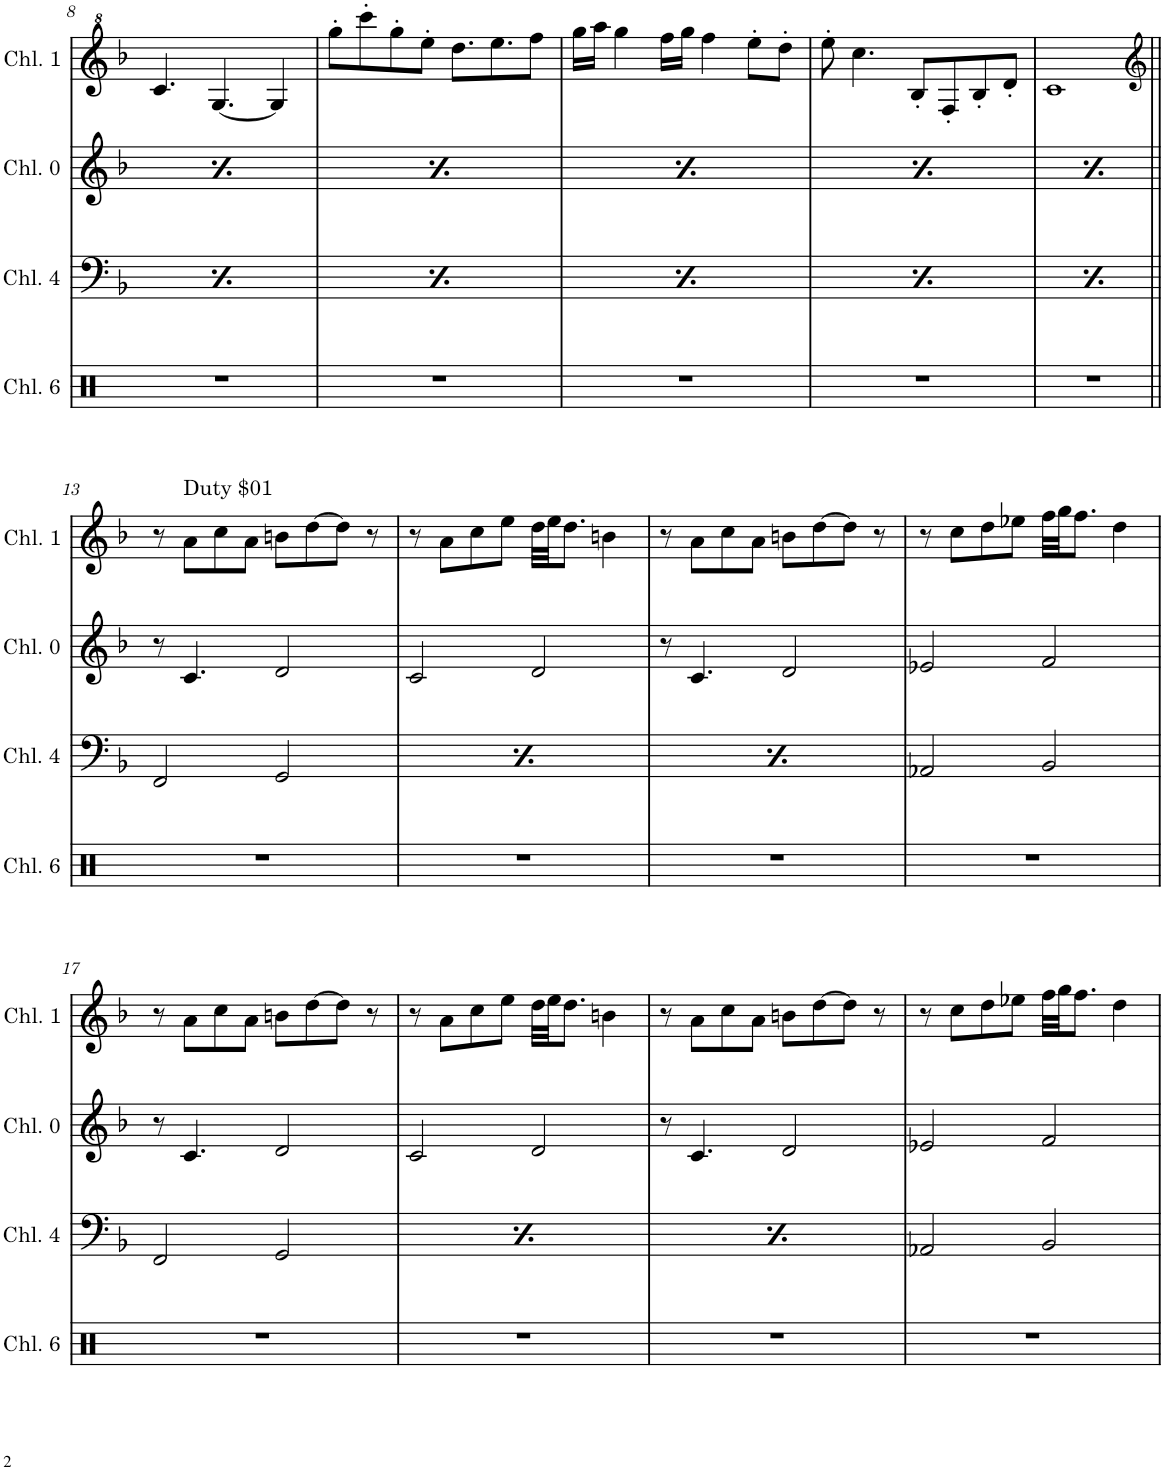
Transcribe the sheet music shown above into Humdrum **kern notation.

**kern	**kern	**kern	**kern
*part4	*part3	*part2	*part1
*staff4	*staff3	*staff2	*staff1
*I"Channel 6	*I"Channel 4	*I"Channel 0	*I"Channel 1
*I'Chl. 6	*I'Chl. 4	*I'Chl. 0	*I'Chl. 1
!!LO:PB:g=z
*clefX	*clefF4	*clefG2	*clefG2
*k[]	*k[b-]	*k[b-]	*k[b-]
*M4/4	*M4/4	*M4/4	*M4/4
*met(c)	*met(c)	*met(c)	*met(c)
=8	=8	=8	=8
1r	8C\L	8r	4.cc/
.	8e\J	8g^/L	.
.	4r	8c'/	.
.	.	8c'/J	[4.g/
.	8BB-\L	8r	.
.	8d\J	8f^/L	.
.	4r	8B-'/	4g/]
.	.	8B-'/J	.
=9	=9	=9	=9
1r	8C\L	8r	8ggg'\L
.	8e\J	8g^/L	8cccc'\
.	4r	8c'/	8ggg'\
.	.	8c'/J	8eee'\J
.	8BB-\L	8r	8.ddd\L
.	8d\J	8f^/L	.
.	.	.	8.eee\
.	4r	8B-'/	.
.	.	8B-'/J	8fff\J
=10	=10	=10	=10
1r	8C\L	8r	16ggg\LL
.	.	.	16aaa\JJ
.	8e\J	8g^/L	4ggg\
.	4r	8c'/	.
.	.	8c'/J	16fff\LL
.	.	.	16ggg\JJ
.	8BB-\L	8r	4fff\
.	8d\J	8f^/L	.
.	4r	8B-'/	8eee'\L
.	.	8B-'/J	8ddd'\J
=11	=11	=11	=11
1r	8C\L	8r	8eee'\
.	8e\J	8g^/L	4.ccc\
.	4r	8c'/	.
.	.	8c'/J	.
.	8BB-\L	8r	8b-'/L
.	8d\J	8f^/L	8f'/
.	4r	8B-'/	8b-'/
.	.	8B-'/J	8dd'/J
=12	=12	=12	=12
1r	8C\L	8r	1cc
.	8e\J	8g^/L	.
.	4r	8c'/	.
.	.	8c'/J	.
.	8BB-\L	8r	.
.	8d\J	8f^/L	.
.	4r	8B-'/	.
.	.	8B-'/J	.
!!LO:LB:g=z
=13||	=13||	=13||	=13||
*	*	*	*clefG2
1r	2FF/	8r	8r
!	!	!	!LO:TX:a:t=Duty $01
.	.	4.c/	8a\L
.	.	.	8cc\
.	.	.	8a\J
.	2GG/	2d/	8bn\L
.	.	.	[8dd\
.	.	.	8dd\J]
.	.	.	8r
=14	=14	=14	=14
1r	2FF/	2c/	8r
.	.	.	8a\L
.	.	.	8cc\
.	.	.	8ee\J
.	2GG/	2d/	32dd\LLL
.	.	.	32ee\JJ
.	.	.	8.dd\J
.	.	.	4bn\
=15	=15	=15	=15
1r	2FF/	8r	8r
.	.	4.c/	8a\L
.	.	.	8cc\
.	.	.	8a\J
.	2GG/	2d/	8bn\L
.	.	.	[8dd\
.	.	.	8dd\J]
.	.	.	8r
=16	=16	=16	=16
1r	2AA-X/	2e-X/	8r
.	.	.	8cc\L
.	.	.	8dd\
.	.	.	8ee-X\J
.	2BB-/	2f/	32ff\LLL
.	.	.	32gg\JJ
.	.	.	8.ff\J
.	.	.	4dd\
!!LO:LB:g=z
=17	=17	=17	=17
1r	2FF/	8r	8r
.	.	4.c/	8a\L
.	.	.	8cc\
.	.	.	8a\J
.	2GG/	2d/	8bn\L
.	.	.	[8dd\
.	.	.	8dd\J]
.	.	.	8r
=18	=18	=18	=18
1r	2FF/	2c/	8r
.	.	.	8a\L
.	.	.	8cc\
.	.	.	8ee\J
.	2GG/	2d/	32dd\LLL
.	.	.	32ee\JJ
.	.	.	8.dd\J
.	.	.	4bn\
=19	=19	=19	=19
1r	2FF/	8r	8r
.	.	4.c/	8a\L
.	.	.	8cc\
.	.	.	8a\J
.	2GG/	2d/	8bn\L
.	.	.	[8dd\
.	.	.	8dd\J]
.	.	.	8r
=20	=20	=20	=20
1r	2AA-X/	2e-X/	8r
.	.	.	8cc\L
.	.	.	8dd\
.	.	.	8ee-X\J
.	2BB-/	2f/	32ff\LLL
.	.	.	32gg\JJ
.	.	.	8.ff\J
.	.	.	4dd\
=	=	=	=
*-	*-	*-	*-
